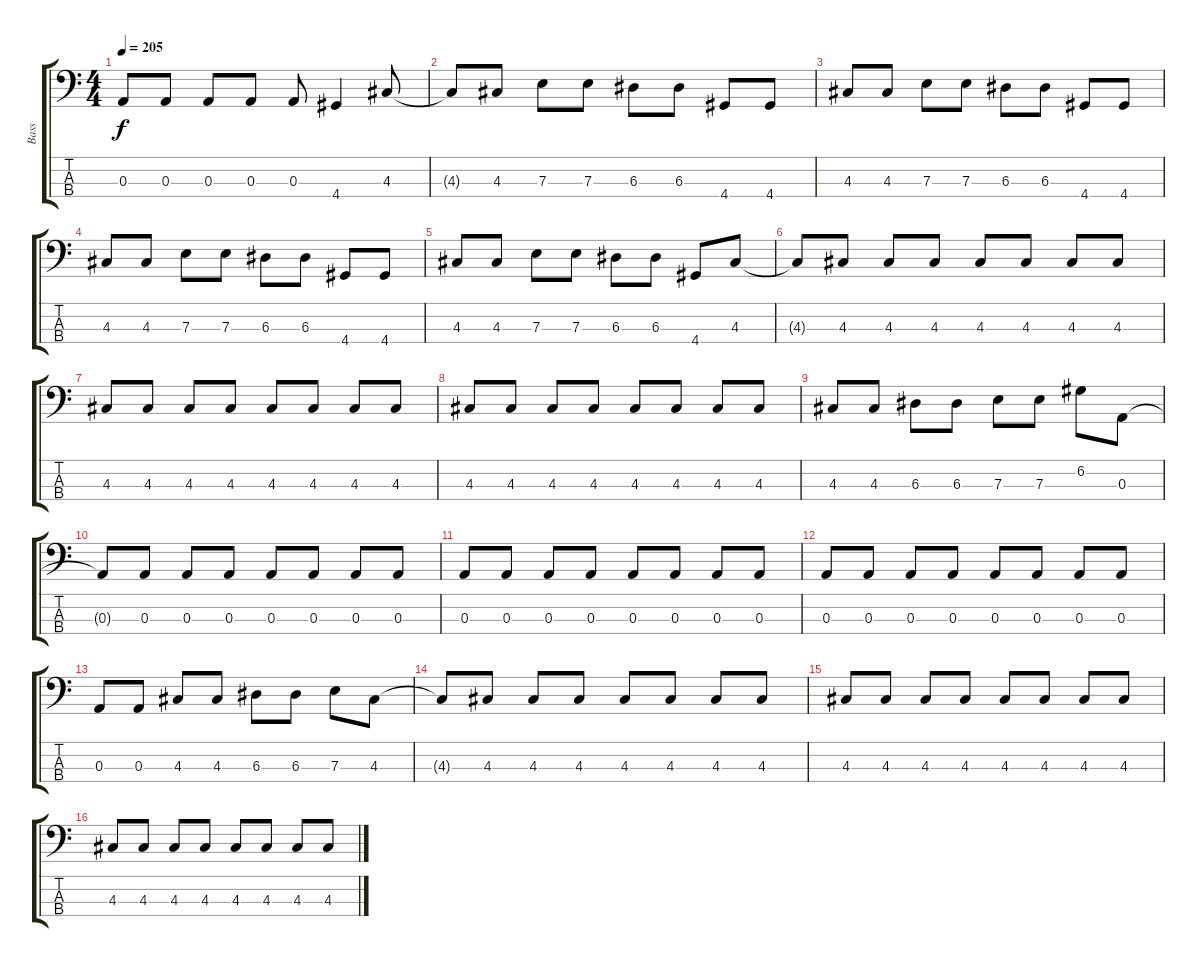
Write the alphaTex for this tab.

\track ("Bass" "Bass") {instrument electricbasspick}
\staff {score tabs}
\tuning (G2 D2 A1 E1) {hide}
\ts (4 4)
\tempo 205
\clef f4
\ks c
0.3{t}.8{dy f} 0.3.8 0.3.8 0.3.8 0.3.8 4.4.4 4.3.8 |
4.3{t}.8 4.3.8 7.3.8 7.3.8 6.3.8 6.3.8 4.4.8 4.4.8 |
4.3.8 4.3.8 7.3.8 7.3.8 6.3.8 6.3.8 4.4.8 4.4.8 |
4.3.8 4.3.8 7.3.8 7.3.8 6.3.8 6.3.8 4.4.8 4.4.8 |
4.3.8 4.3.8 7.3.8 7.3.8 6.3.8 6.3.8 4.4.8 4.3.8 |
4.3{t}.8 4.3.8 4.3.8 4.3.8 4.3.8 4.3.8 4.3.8 4.3.8 |
4.3.8 4.3.8 4.3.8 4.3.8 4.3.8 4.3.8 4.3.8 4.3.8 |
4.3.8 4.3.8 4.3.8 4.3.8 4.3.8 4.3.8 4.3.8 4.3.8 |
4.3.8 4.3.8 6.3.8 6.3.8 7.3.8 7.3.8 6.2.8 0.3.8 |
0.3{t}.8 0.3.8 0.3.8 0.3.8 0.3.8 0.3.8 0.3.8 0.3.8 |
0.3.8 0.3.8 0.3.8 0.3.8 0.3.8 0.3.8 0.3.8 0.3.8 |
0.3.8 0.3.8 0.3.8 0.3.8 0.3.8 0.3.8 0.3.8 0.3.8 |
0.3.8 0.3.8 4.3.8 4.3.8 6.3.8 6.3.8 7.3.8 4.3.8 |
4.3{t}.8 4.3.8 4.3.8 4.3.8 4.3.8 4.3.8 4.3.8 4.3.8 |
4.3.8 4.3.8 4.3.8 4.3.8 4.3.8 4.3.8 4.3.8 4.3.8 |
4.3.8 4.3.8 4.3.8 4.3.8 4.3.8 4.3.8 4.3.8 4.3.8
